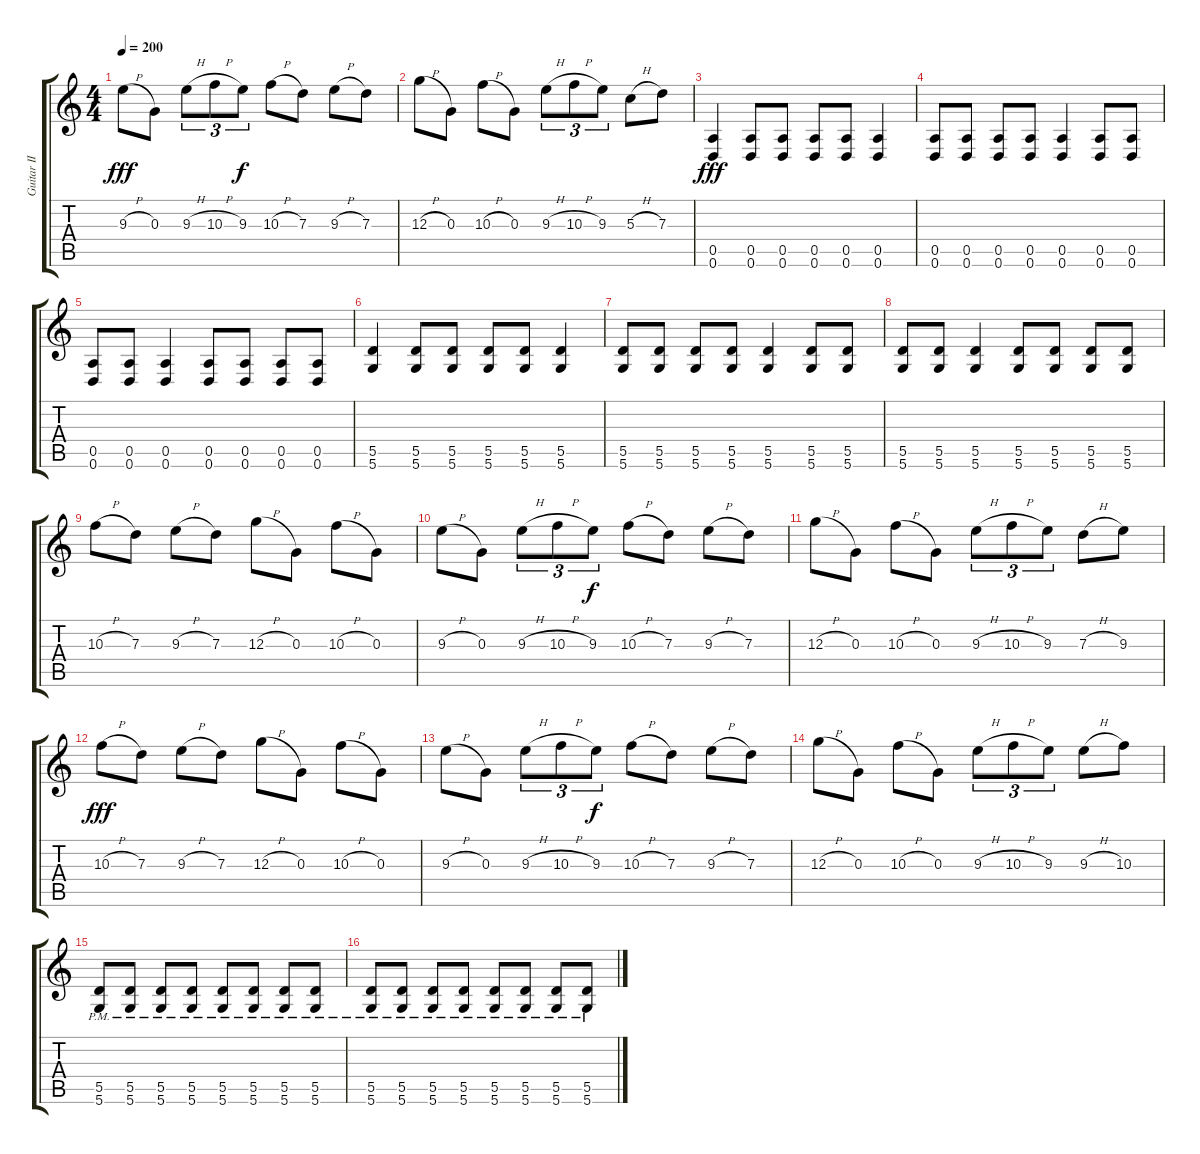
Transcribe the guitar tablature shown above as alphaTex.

\track ("Guitar II" "Guitar II") {instrument distortionguitar}
\staff {score tabs}
\tuning (E4 B3 G3 D3 A2 D2) {hide}
\ts (4 4)
\tempo 200
\clef g2
\ks c
9.3{h}.8{dy fff} 0.3.8 9.3{h}.8{tu (3 2)} 10.3{h}.8{tu (3 2)} 9.3.8{tu (3 2) dy f} 10.3{h}.8 7.3.8 9.3{h}.8 7.3.8 |
12.3{h}.8 0.3.8 10.3{h}.8 0.3.8 9.3{h}.8{tu (3 2)} 10.3{h}.8{tu (3 2)} 9.3.8{tu (3 2)} 5.3{h}.8 7.3.8 |
(0.5 0.6).4{dy fff} (0.5 0.6).8 (0.5 0.6).8 (0.5 0.6).8 (0.5 0.6).8 (0.5 0.6).4 |
(0.5 0.6).8 (0.5 0.6).8 (0.5 0.6).8 (0.5 0.6).8 (0.5 0.6).4 (0.5 0.6).8 (0.5 0.6).8 |
(0.5 0.6).8 (0.5 0.6).8 (0.5 0.6).4 (0.5 0.6).8 (0.5 0.6).8 (0.5 0.6).8 (0.5 0.6).8 |
(5.5 5.6).4 (5.5 5.6).8 (5.5 5.6).8 (5.5 5.6).8 (5.5 5.6).8 (5.5 5.6).4 |
(5.5 5.6).8 (5.5 5.6).8 (5.5 5.6).8 (5.5 5.6).8 (5.5 5.6).4 (5.5 5.6).8 (5.5 5.6).8 |
(5.5 5.6).8 (5.5 5.6).8 (5.5 5.6).4 (5.5 5.6).8 (5.5 5.6).8 (5.5 5.6).8 (5.5 5.6).8 |
10.3{h}.8 7.3.8 9.3{h}.8 7.3.8 12.3{h}.8 0.3.8 10.3{h}.8 0.3.8 |
9.3{h}.8 0.3.8 9.3{h}.8{tu (3 2)} 10.3{h}.8{tu (3 2)} 9.3.8{tu (3 2) dy f} 10.3{h}.8 7.3.8 9.3{h}.8 7.3.8 |
12.3{h}.8 0.3.8 10.3{h}.8 0.3.8 9.3{h}.8{tu (3 2)} 10.3{h}.8{tu (3 2)} 9.3.8{tu (3 2)} 7.3{h}.8 9.3.8 |
10.3{h}.8{dy fff} 7.3.8 9.3{h}.8 7.3.8 12.3{h}.8 0.3.8 10.3{h}.8 0.3.8 |
9.3{h}.8 0.3.8 9.3{h}.8{tu (3 2)} 10.3{h}.8{tu (3 2)} 9.3.8{tu (3 2) dy f} 10.3{h}.8 7.3.8 9.3{h}.8 7.3.8 |
12.3{h}.8 0.3.8 10.3{h}.8 0.3.8 9.3{h}.8{tu (3 2)} 10.3{h}.8{tu (3 2)} 9.3.8{tu (3 2)} 9.3{h}.8 10.3.8 |
(5.5{pm} 5.6{pm}).8 (5.5{pm} 5.6{pm}).8 (5.5{pm} 5.6{pm}).8 (5.5{pm} 5.6{pm}).8 (5.5{pm} 5.6{pm}).8 (5.5{pm} 5.6{pm}).8 (5.5{pm} 5.6{pm}).8 (5.5{pm} 5.6{pm}).8 |
(5.5{pm} 5.6{pm}).8 (5.5{pm} 5.6{pm}).8 (5.5{pm} 5.6{pm}).8 (5.5{pm} 5.6{pm}).8 (5.5{pm} 5.6{pm}).8 (5.5{pm} 5.6{pm}).8 (5.5{pm} 5.6{pm}).8 (5.5{pm} 5.6{pm}).8
